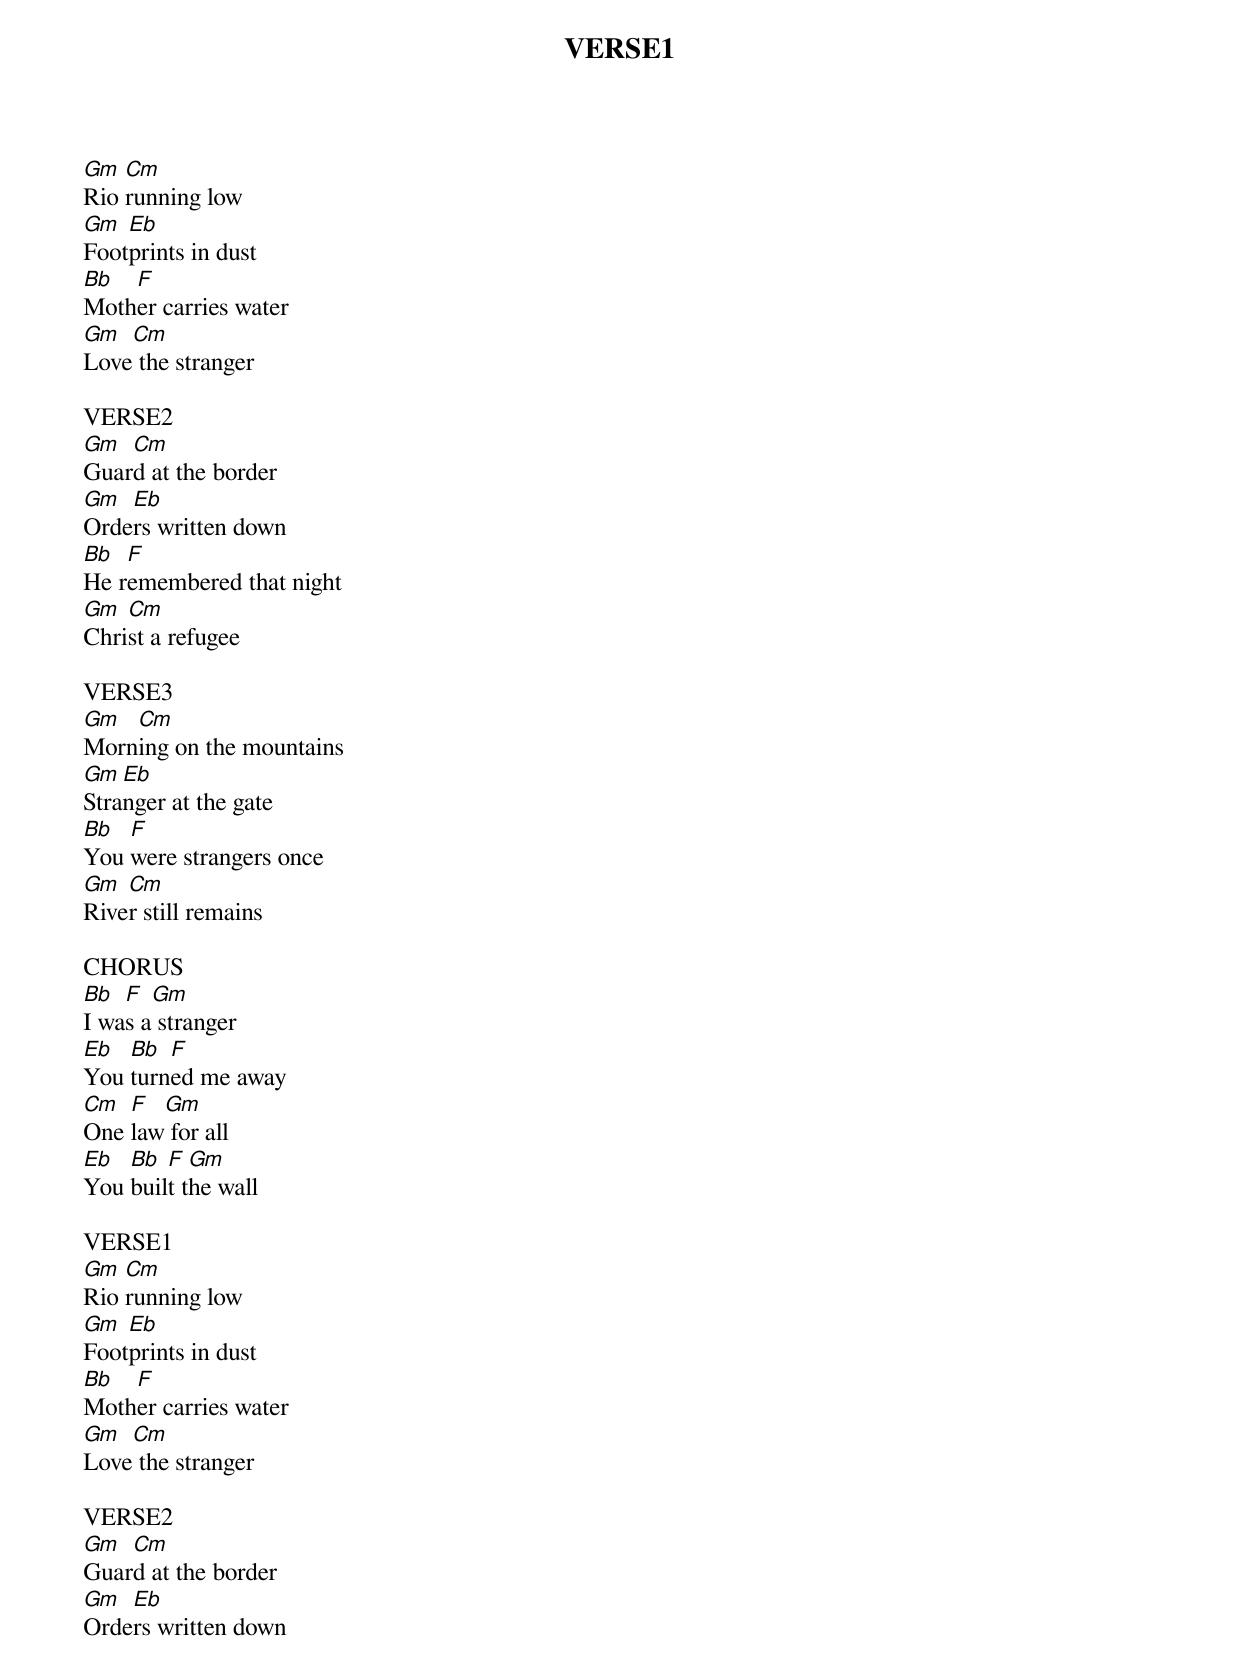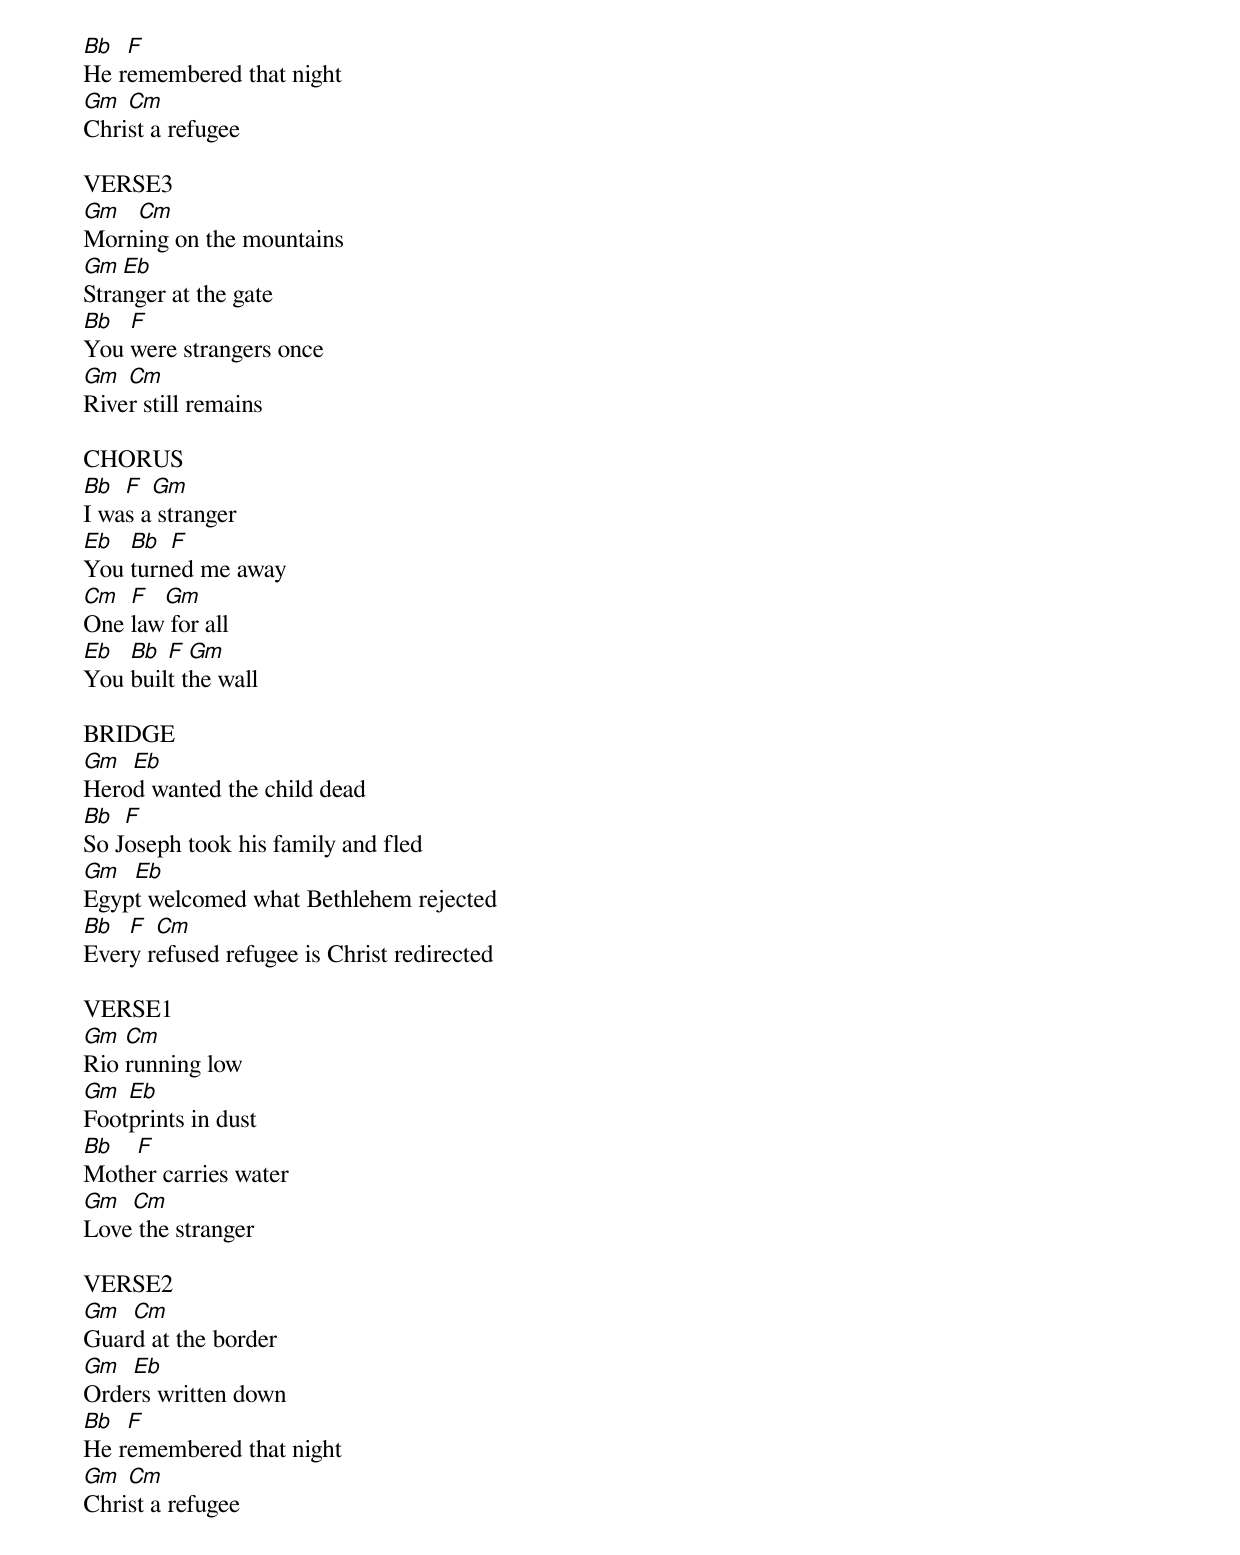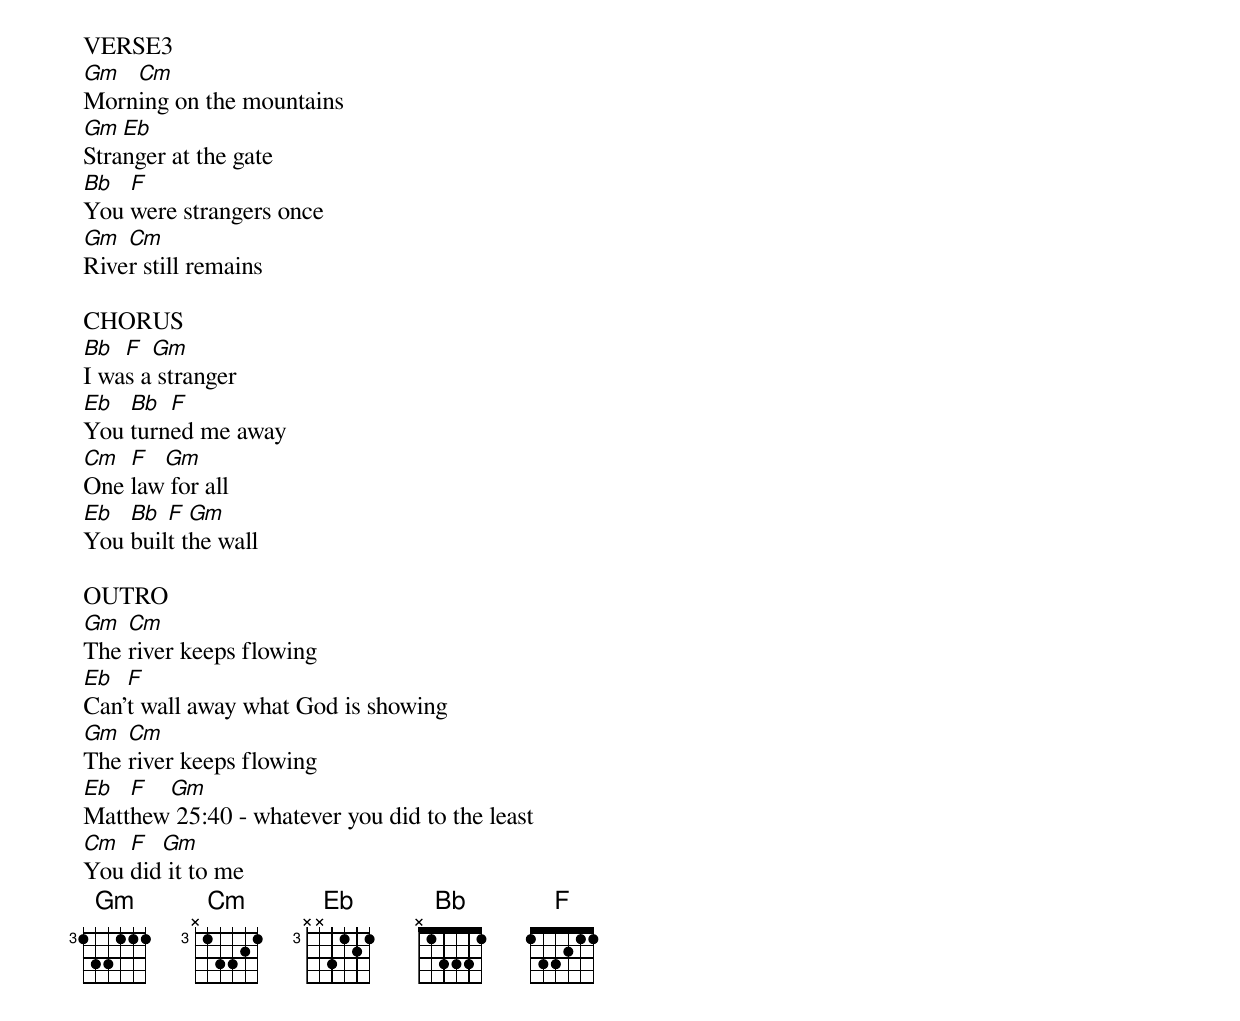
VERSE1
Gm  Cm
Rio running low
Gm  Eb
Footprints in dust
Bb  F
Mother carries water
Gm  Cm
Love the stranger

VERSE2
Gm  Cm
Guard at the border
Gm  Eb
Orders written down
Bb  F
He remembered that night
Gm  Cm
Christ a refugee

VERSE3
Gm  Cm
Morning on the mountains
Gm  Eb
Stranger at the gate
Bb  F
You were strangers once
Gm  Cm
River still remains

CHORUS
Bb  F  Gm
I was a stranger
Eb  Bb  F
You turned me away
Cm  F  Gm
One law for all
Eb  Bb  F  Gm
You built the wall

VERSE1
Gm  Cm
Rio running low
Gm  Eb
Footprints in dust
Bb  F
Mother carries water
Gm  Cm
Love the stranger

VERSE2
Gm  Cm
Guard at the border
Gm  Eb
Orders written down
Bb  F
He remembered that night
Gm  Cm
Christ a refugee

VERSE3
Gm  Cm
Morning on the mountains
Gm  Eb
Stranger at the gate
Bb  F
You were strangers once
Gm  Cm
River still remains

CHORUS
Bb  F  Gm
I was a stranger
Eb  Bb  F
You turned me away
Cm  F  Gm
One law for all
Eb  Bb  F  Gm
You built the wall

BRIDGE
Gm  Eb
Herod wanted the child dead
Bb  F
So Joseph took his family and fled
Gm  Eb
Egypt welcomed what Bethlehem rejected
Bb  F  Cm
Every refused refugee is Christ redirected

VERSE1
Gm  Cm
Rio running low
Gm  Eb
Footprints in dust
Bb  F
Mother carries water
Gm  Cm
Love the stranger

VERSE2
Gm  Cm
Guard at the border
Gm  Eb
Orders written down
Bb  F
He remembered that night
Gm  Cm
Christ a refugee

VERSE3
Gm  Cm
Morning on the mountains
Gm  Eb
Stranger at the gate
Bb  F
You were strangers once
Gm  Cm
River still remains

CHORUS
Bb  F  Gm
I was a stranger
Eb  Bb  F
You turned me away
Cm  F  Gm
One law for all
Eb  Bb  F  Gm
You built the wall

OUTRO
Gm  Cm
The river keeps flowing
Eb  F
Can't wall away what God is showing
Gm  Cm
The river keeps flowing
Eb  F  Gm
Matthew 25:40 - whatever you did to the least
Cm  F  Gm
You did it to me
